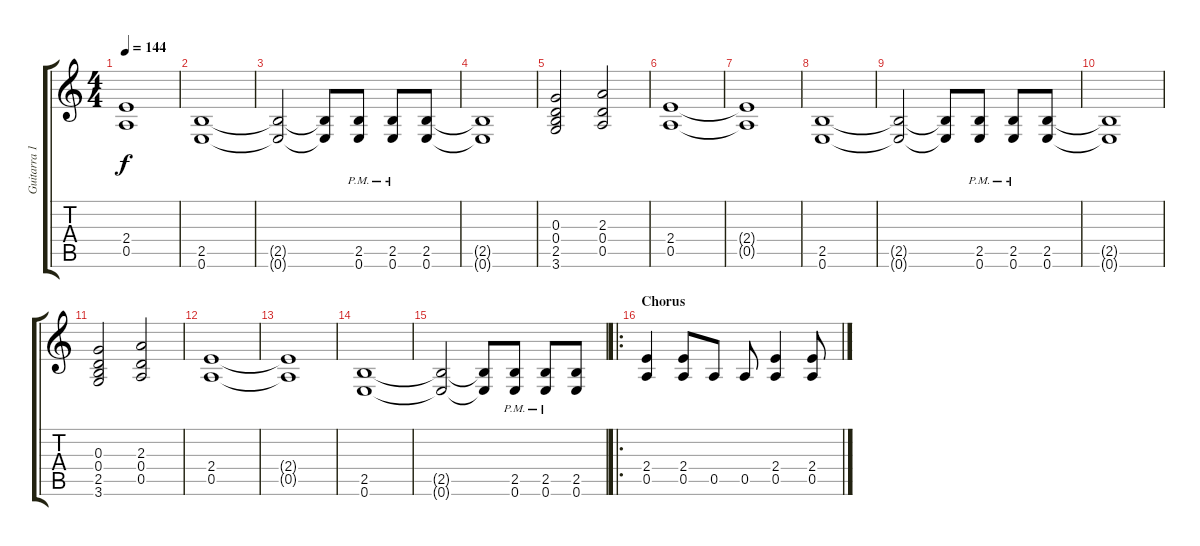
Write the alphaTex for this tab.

\track ("Guitarra 1" "Guitarra 1") {instrument distortionguitar}
\staff {score tabs}
\tuning (E4 B3 G3 D3 A2 E2) {hide}
\ts (4 4)
\tempo 144
\clef g2
\ks c
(2.4{t} 0.5{t}).1{dy f} |
(2.5 0.6).1 |
(2.5{t} 0.6{t}).2 (2.5{t} 0.6{t}).8 (2.5{pm} 0.6{pm}).8 (2.5{pm} 0.6{pm}).8 (2.5 0.6).8 |
(2.5{t} 0.6{t}).1 |
(0.3 0.4 2.5 3.6).2 (2.3 0.4 0.5).2 |
(2.4 0.5).1 |
(2.4{t} 0.5{t}).1 |
(2.5 0.6).1 |
(2.5{t} 0.6{t}).2 (2.5{t} 0.6{t}).8 (2.5{pm} 0.6{pm}).8 (2.5{pm} 0.6{pm}).8 (2.5 0.6).8 |
(2.5{t} 0.6{t}).1 |
(0.3 0.4 2.5 3.6).2 (2.3 0.4 0.5).2 |
(2.4 0.5).1 |
(2.4{t} 0.5{t}).1 |
(2.5 0.6).1 |
(2.5{t} 0.6{t}).2 (2.5{t} 0.6{t}).8 (2.5{pm} 0.6{pm}).8 (2.5{pm} 0.6{pm}).8 (2.5 0.6).8 |
\ro
\section ("" "Chorus")
(2.4 0.5).4 (2.4 0.5).8 0.5.8 0.5.8 (2.4 0.5).4 (2.4 0.5).8
